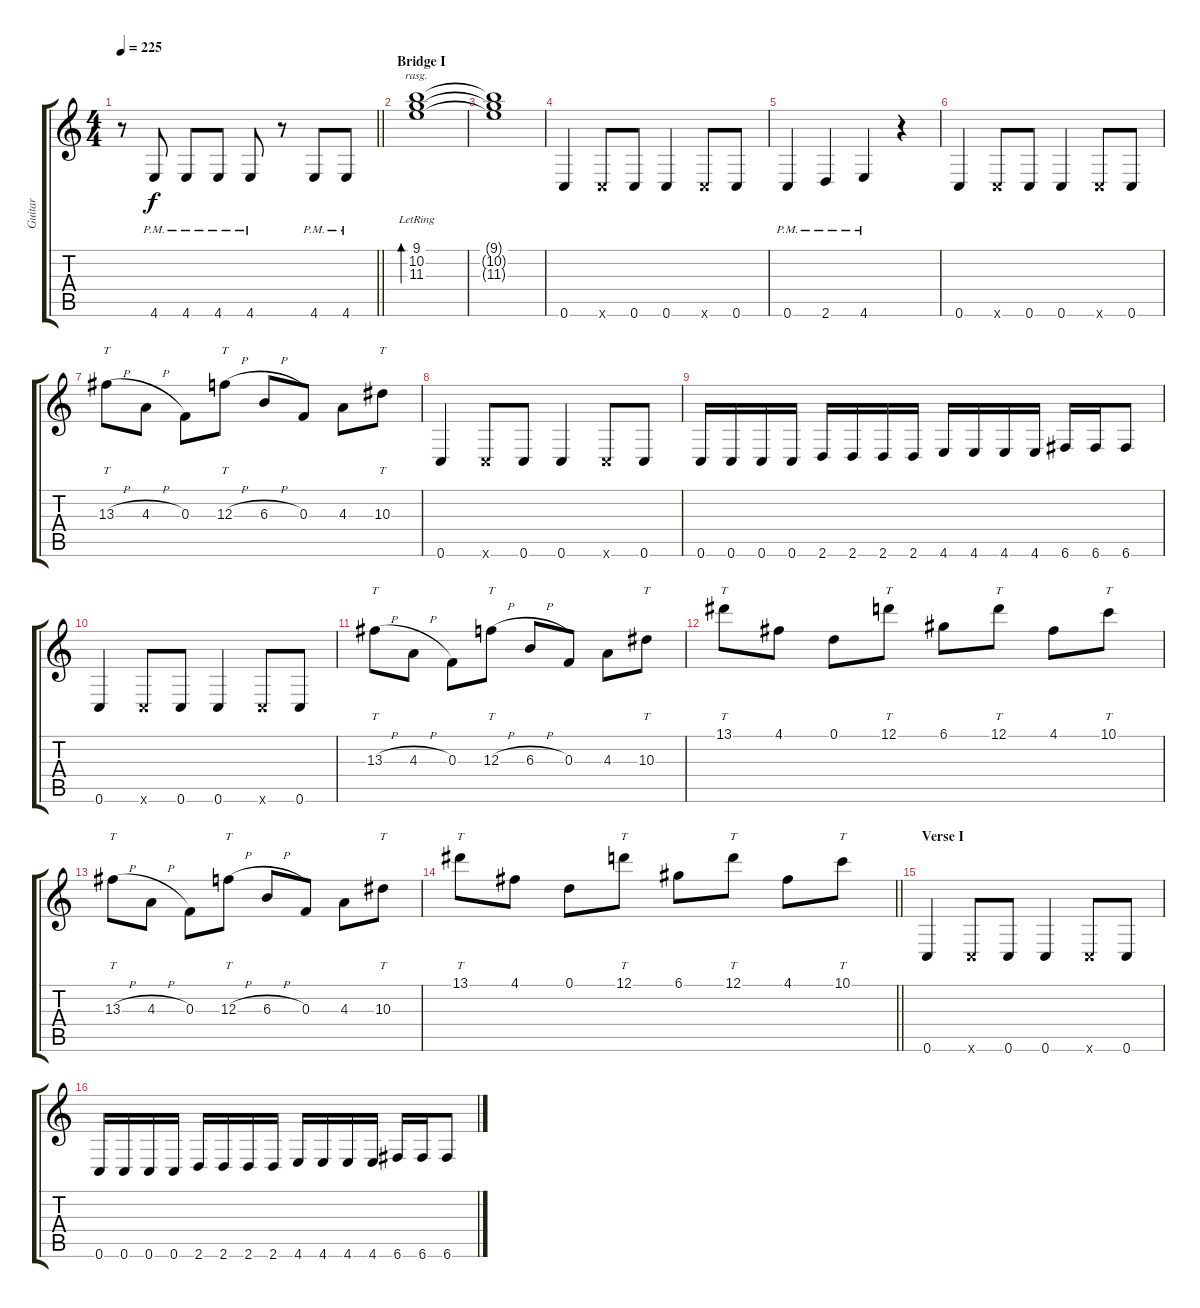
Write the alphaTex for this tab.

\track ("Guitar" "Guitar") {instrument distortionguitar}
\staff {score tabs}
\tuning (D4 A3 F3 C3 G2 C2) {hide}
\ts (4 4)
\tempo 225
\clef g2
\barLineRight lightlight
\ks c
r.8{dy f} 4.6{pm}.8 4.6{pm}.8 4.6{pm}.8 4.6{pm}.8 r.8 4.6{pm}.8 4.6{pm}.8 |
\section ("" "Bridge I")
(9.1{lr} 10.2{lr} 11.3{lr}).1{bd 480 rasg ii volume 8 instrument electricguitarjazz} |
(9.1{t} 10.2{t} 11.3{t}).1 |
0.6.4{volume 11 instrument distortionguitar} 0.6{x}.8 0.6.8 0.6.4 0.6{x}.8 0.6.8 |
0.6{pm}.4 2.6{pm}.4 4.6{pm}.4 r.4 |
0.6.4 0.6{x}.8 0.6.8 0.6.4 0.6{x}.8 0.6.8 |
13.3{h}.8{tt} 4.3{h}.8 0.3.8 12.3{h}.8{tt} 6.3{h}.8 0.3.8 4.3.8 10.3.8{tt} |
0.6.4 0.6{x}.8 0.6.8 0.6.4 0.6{x}.8 0.6.8 |
0.6.16 0.6.16 0.6.16 0.6.16 2.6.16 2.6.16 2.6.16 2.6.16 4.6.16 4.6.16 4.6.16 4.6.16 6.6.16 6.6.16 6.6.8 |
0.6.4 0.6{x}.8 0.6.8 0.6.4 0.6{x}.8 0.6.8 |
13.3{h}.8{tt} 4.3{h}.8 0.3.8 12.3{h}.8{tt} 6.3{h}.8 0.3.8 4.3.8 10.3.8{tt} |
13.1.8{tt} 4.1.8 0.1.8 12.1.8{tt} 6.1.8 12.1.8{tt} 4.1.8 10.1.8{tt} |
13.3{h}.8{tt} 4.3{h}.8 0.3.8 12.3{h}.8{tt} 6.3{h}.8 0.3.8 4.3.8 10.3.8{tt} |
\barLineRight lightlight
13.1.8{tt} 4.1.8 0.1.8 12.1.8{tt} 6.1.8 12.1.8{tt} 4.1.8 10.1.8{tt} |
\section ("" "Verse I")
0.6.4 0.6{x}.8 0.6.8 0.6.4 0.6{x}.8 0.6.8 |
0.6.16 0.6.16 0.6.16 0.6.16 2.6.16 2.6.16 2.6.16 2.6.16 4.6.16 4.6.16 4.6.16 4.6.16 6.6.16 6.6.16 6.6.8
